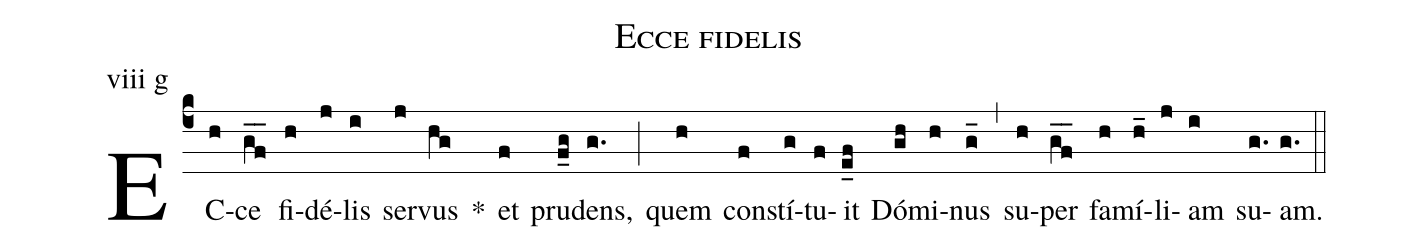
name: Ecce fidelis;
annotation: viii g;
mode: 8;
%%
(c4)
EC(h)ce(g_f_) fi(h)dé(j)lis(i) ser(j)vus(hg) *()
et(f) pru(f_g)dens,(g.) (;)
quem(h) con(f)stí(g)tu(f)it(e_f) Dó(gh)mi(h)nus(g_) (,)
su(h)per(g_f_) fa(h)mí(h_)li(j)am(i) su(g.)am.(g.) (::)
